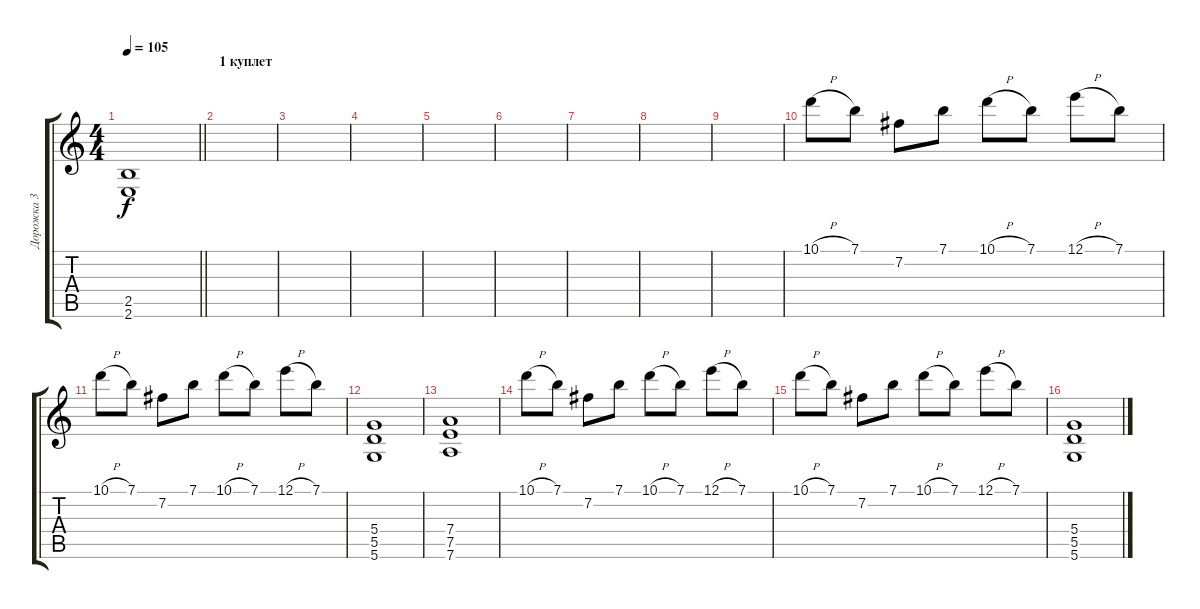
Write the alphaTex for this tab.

\track ("Дорожка 3" "Дорожка 3") {instrument distortionguitar}
\staff {score tabs}
\tuning (E4 B3 G3 D3 A2 D2) {hide}
\ts (4 4)
\tempo 105
\clef g2
\barLineRight lightlight
\ks c
(2.5 2.6).1{dy f} |
\section ("" "1 куплет")
|
|
|
|
|
|
|
|
10.1{h}.8{volume 10} 7.1.8 7.2.8 7.1.8 10.1{h}.8 7.1.8 12.1{h}.8 7.1.8 |
10.1{h}.8 7.1.8 7.2.8 7.1.8 10.1{h}.8 7.1.8 12.1{h}.8 7.1.8 |
(5.4 5.5 5.6).1 |
(7.4 7.5 7.6).1 |
10.1{h}.8 7.1.8 7.2.8 7.1.8 10.1{h}.8 7.1.8 12.1{h}.8 7.1.8 |
10.1{h}.8 7.1.8 7.2.8 7.1.8 10.1{h}.8 7.1.8 12.1{h}.8 7.1.8 |
(5.4 5.5 5.6).1
